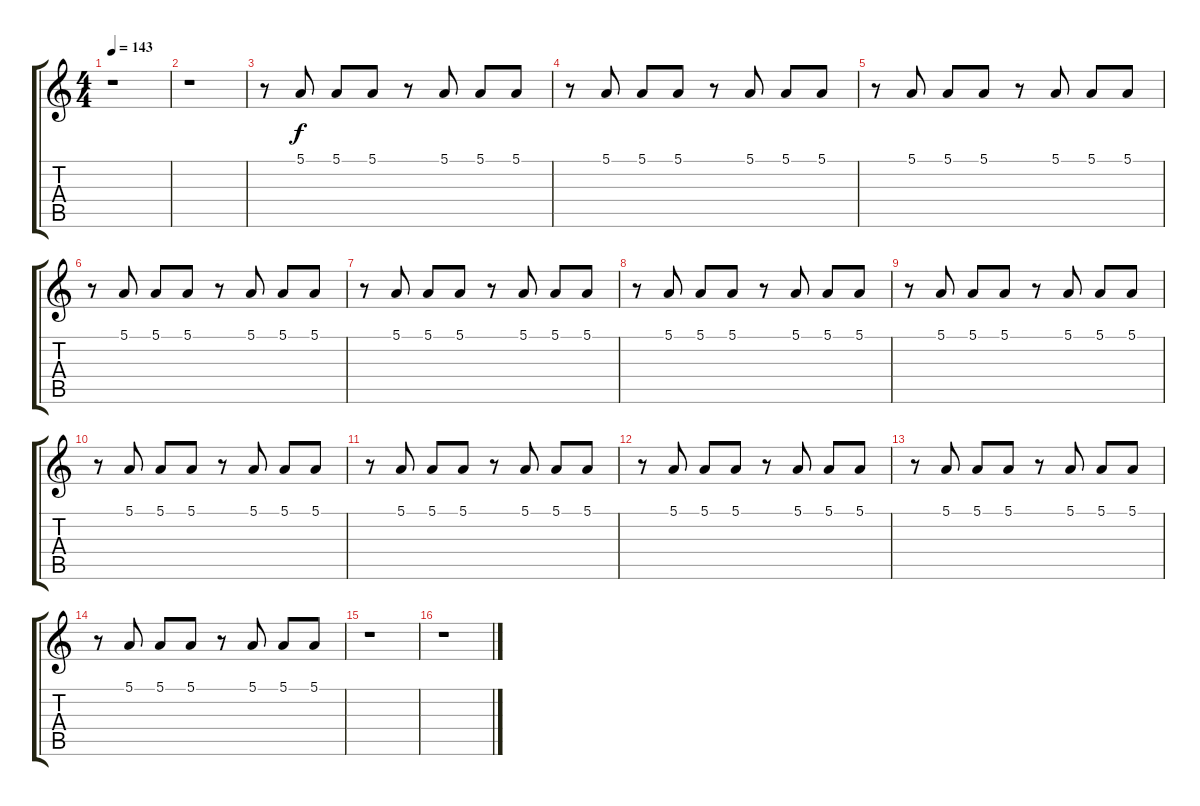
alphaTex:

\track "" {instrument woodblock}
\staff {score tabs}
\tuning (E4 B3 G3 D3 A2 E2) {hide}
\ts (4 4)
\tempo 143
\clef g2
\ks c
r.1{dy f} |
r.1 |
r.8 5.1.8 5.1.8 5.1.8 r.8 5.1.8 5.1.8 5.1.8 |
r.8 5.1.8 5.1.8 5.1.8 r.8 5.1.8 5.1.8 5.1.8 |
r.8 5.1.8 5.1.8 5.1.8 r.8 5.1.8 5.1.8 5.1.8 |
r.8 5.1.8 5.1.8 5.1.8 r.8 5.1.8 5.1.8 5.1.8 |
r.8 5.1.8 5.1.8 5.1.8 r.8 5.1.8 5.1.8 5.1.8 |
r.8 5.1.8 5.1.8 5.1.8 r.8 5.1.8 5.1.8 5.1.8 |
r.8 5.1.8 5.1.8 5.1.8 r.8 5.1.8 5.1.8 5.1.8 |
r.8 5.1.8 5.1.8 5.1.8 r.8 5.1.8 5.1.8 5.1.8 |
r.8 5.1.8 5.1.8 5.1.8 r.8 5.1.8 5.1.8 5.1.8 |
r.8 5.1.8 5.1.8 5.1.8 r.8 5.1.8 5.1.8 5.1.8 |
r.8 5.1.8 5.1.8 5.1.8 r.8 5.1.8 5.1.8 5.1.8 |
r.8 5.1.8 5.1.8 5.1.8 r.8 5.1.8 5.1.8 5.1.8 |
r.1 |
r.1
